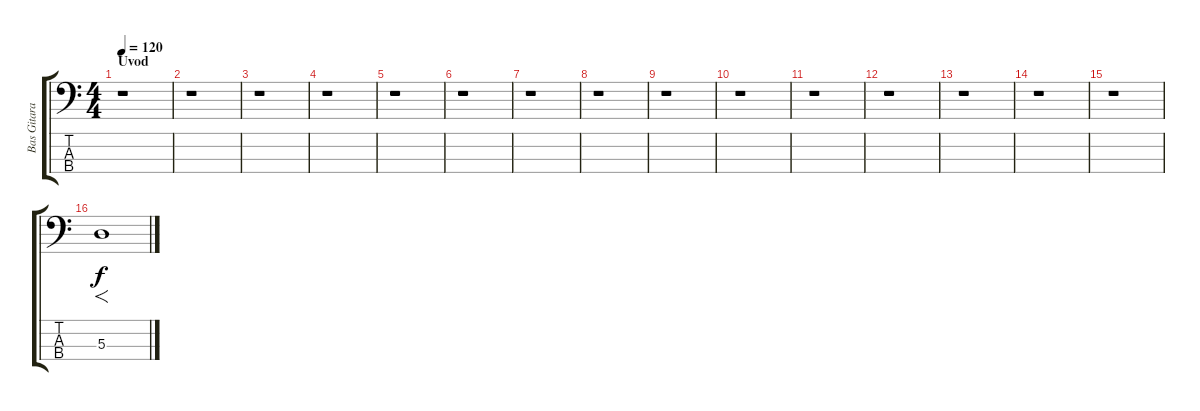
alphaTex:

\track ("Bas Gitara" "Bas Gitara") {instrument electricbassfinger}
\staff {score tabs}
\tuning (G2 D2 A1 E1) {hide}
\ts (4 4)
\section ("" "Uvod")
\tempo 120
\clef f4
\ks c
r.1{dy f instrument electricbassfinger} |
r.1 |
r.1 |
r.1 |
r.1 |
r.1 |
r.1 |
r.1 |
r.1 |
r.1 |
r.1 |
r.1 |
r.1 |
r.1 |
r.1 |
5.3.1{f}
